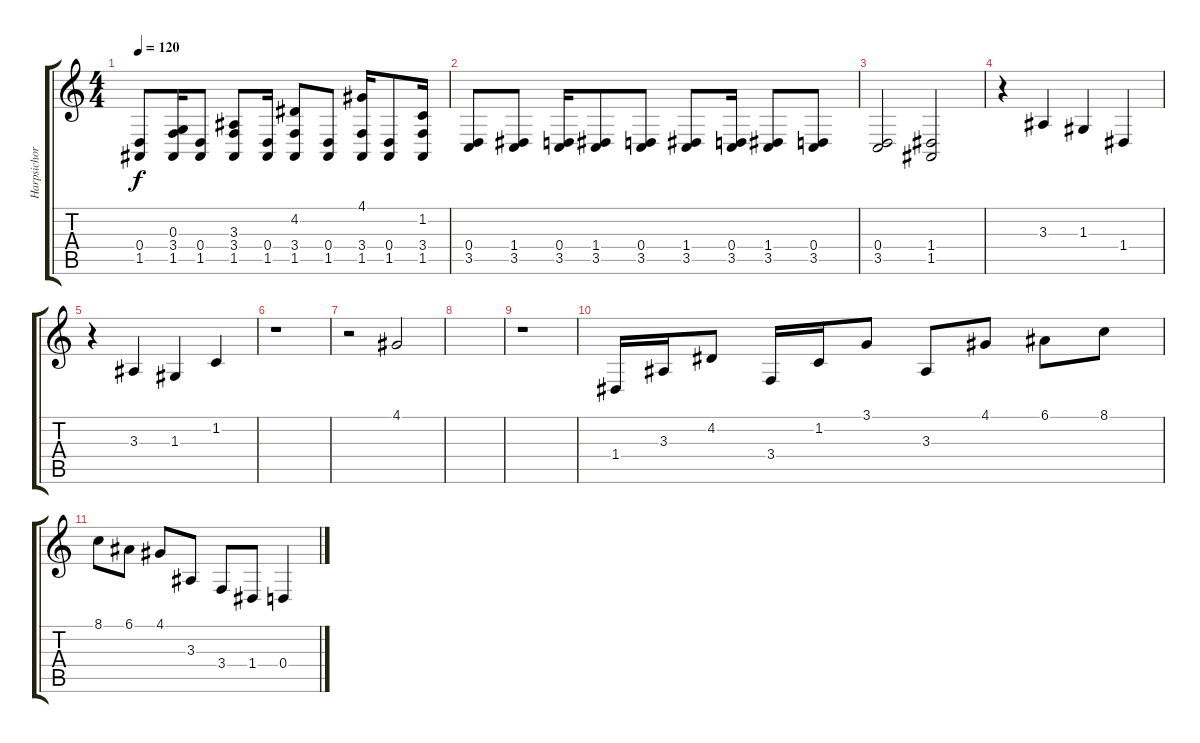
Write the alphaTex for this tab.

\track ("Harpsichord" "Harpsichor") {instrument harpsichord}
\staff {score tabs}
\tuning (E4 B3 G3 D3 A2 E2) {hide}
\ts (4 4)
\tempo 120
\clef g2
\ks c
(0.4 1.5).8{dy f} (0.3 3.4 1.5).16 (0.4 1.5).8 (3.3 3.4 1.5).8 (0.4 1.5).16 (4.2 3.4 1.5).8 (0.4 1.5).8 (4.1 3.4 1.5).16 (0.4 1.5).8 (1.2 3.4 1.5).16 |
(0.4 3.5).8 (1.4 3.5).8 (0.4 3.5).16 (1.4 3.5).8 (0.4 3.5).8 (1.4 3.5).8 (0.4 3.5).16 (1.4 3.5).8 (0.4 3.5).8 |
(0.4 3.5).2 (1.4 1.5).2 |
r.4 3.3.4 1.3.4 1.4.4 |
r.4 3.3.4 1.3.4 1.2.4 |
r.1 |
r.2 4.1.2 |
|
r.1 |
1.4.16 3.3.16 4.2.8 3.4.16 1.2.16 3.1.8 3.3.8 4.1.8 6.1.8 8.1.8 |
8.1.8 6.1.8 4.1.8 3.3.8 3.4.8 1.4.8 0.4.4
